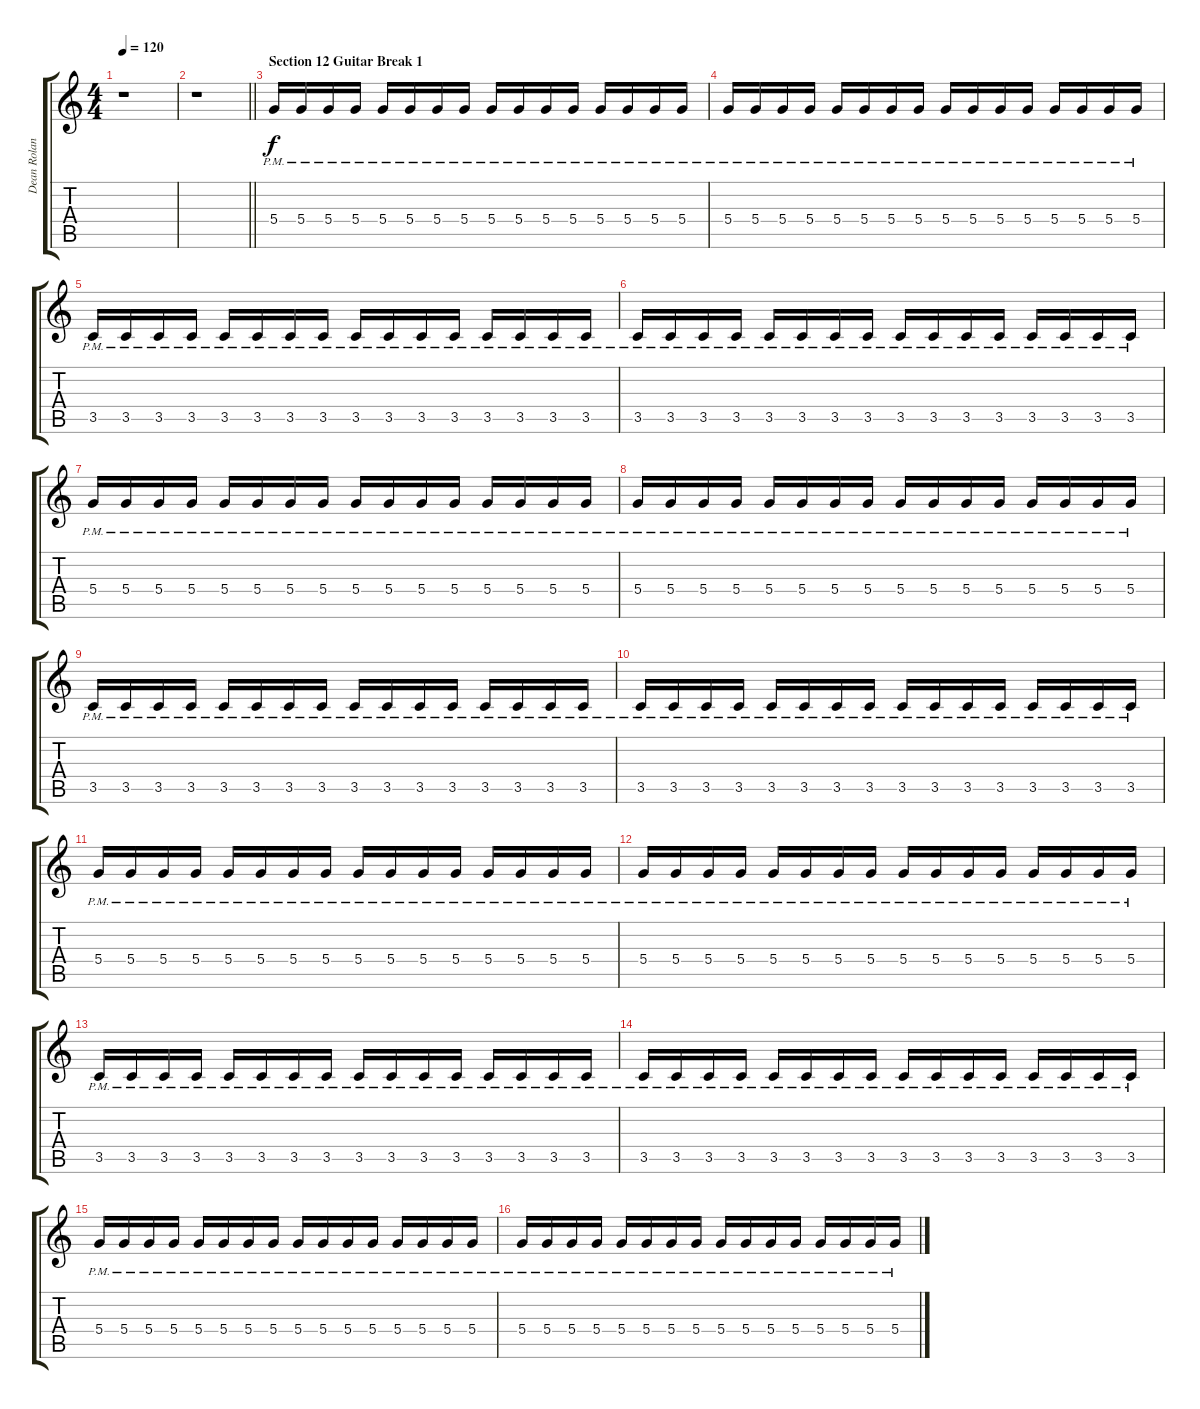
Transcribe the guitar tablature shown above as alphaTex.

\track ("Dean Roland" "Dean Rolan") {instrument distortionguitar}
\staff {score tabs}
\tuning (E4 B3 G3 D3 A2 E2) {hide}
\ts (4 4)
\tempo 120
\clef g2
\ks c
r.1{dy f} |
\barLineRight lightlight
r.1 |
\section ("" "Section 12 Guitar Break 1")
5.4{pm}.16{volume 10} 5.4{pm}.16 5.4{pm}.16 5.4{pm}.16 5.4{pm}.16 5.4{pm}.16 5.4{pm}.16 5.4{pm}.16 5.4{pm}.16 5.4{pm}.16 5.4{pm}.16 5.4{pm}.16 5.4{pm}.16 5.4{pm}.16 5.4{pm}.16 5.4{pm}.16 |
5.4{pm}.16 5.4{pm}.16 5.4{pm}.16 5.4{pm}.16 5.4{pm}.16 5.4{pm}.16 5.4{pm}.16 5.4{pm}.16 5.4{pm}.16 5.4{pm}.16 5.4{pm}.16 5.4{pm}.16 5.4{pm}.16 5.4{pm}.16 5.4{pm}.16 5.4{pm}.16 |
3.5{pm}.16 3.5{pm}.16 3.5{pm}.16 3.5{pm}.16 3.5{pm}.16 3.5{pm}.16 3.5{pm}.16 3.5{pm}.16 3.5{pm}.16 3.5{pm}.16 3.5{pm}.16 3.5{pm}.16 3.5{pm}.16 3.5{pm}.16 3.5{pm}.16 3.5{pm}.16 |
3.5{pm}.16 3.5{pm}.16 3.5{pm}.16 3.5{pm}.16 3.5{pm}.16 3.5{pm}.16 3.5{pm}.16 3.5{pm}.16 3.5{pm}.16 3.5{pm}.16 3.5{pm}.16 3.5{pm}.16 3.5{pm}.16 3.5{pm}.16 3.5{pm}.16 3.5{pm}.16 |
5.4{pm}.16 5.4{pm}.16 5.4{pm}.16 5.4{pm}.16 5.4{pm}.16 5.4{pm}.16 5.4{pm}.16 5.4{pm}.16 5.4{pm}.16 5.4{pm}.16 5.4{pm}.16 5.4{pm}.16 5.4{pm}.16 5.4{pm}.16 5.4{pm}.16 5.4{pm}.16 |
5.4{pm}.16 5.4{pm}.16 5.4{pm}.16 5.4{pm}.16 5.4{pm}.16 5.4{pm}.16 5.4{pm}.16 5.4{pm}.16 5.4{pm}.16 5.4{pm}.16 5.4{pm}.16 5.4{pm}.16 5.4{pm}.16 5.4{pm}.16 5.4{pm}.16 5.4{pm}.16 |
3.5{pm}.16 3.5{pm}.16 3.5{pm}.16 3.5{pm}.16 3.5{pm}.16 3.5{pm}.16 3.5{pm}.16 3.5{pm}.16 3.5{pm}.16 3.5{pm}.16 3.5{pm}.16 3.5{pm}.16 3.5{pm}.16 3.5{pm}.16 3.5{pm}.16 3.5{pm}.16 |
3.5{pm}.16 3.5{pm}.16 3.5{pm}.16 3.5{pm}.16 3.5{pm}.16 3.5{pm}.16 3.5{pm}.16 3.5{pm}.16 3.5{pm}.16 3.5{pm}.16 3.5{pm}.16 3.5{pm}.16 3.5{pm}.16 3.5{pm}.16 3.5{pm}.16 3.5{pm}.16 |
5.4{pm}.16 5.4{pm}.16 5.4{pm}.16 5.4{pm}.16 5.4{pm}.16 5.4{pm}.16 5.4{pm}.16 5.4{pm}.16 5.4{pm}.16 5.4{pm}.16 5.4{pm}.16 5.4{pm}.16 5.4{pm}.16 5.4{pm}.16 5.4{pm}.16 5.4{pm}.16 |
5.4{pm}.16 5.4{pm}.16 5.4{pm}.16 5.4{pm}.16 5.4{pm}.16 5.4{pm}.16 5.4{pm}.16 5.4{pm}.16 5.4{pm}.16 5.4{pm}.16 5.4{pm}.16 5.4{pm}.16 5.4{pm}.16 5.4{pm}.16 5.4{pm}.16 5.4{pm}.16 |
3.5{pm}.16 3.5{pm}.16 3.5{pm}.16 3.5{pm}.16 3.5{pm}.16 3.5{pm}.16 3.5{pm}.16 3.5{pm}.16 3.5{pm}.16 3.5{pm}.16 3.5{pm}.16 3.5{pm}.16 3.5{pm}.16 3.5{pm}.16 3.5{pm}.16 3.5{pm}.16 |
3.5{pm}.16 3.5{pm}.16 3.5{pm}.16 3.5{pm}.16 3.5{pm}.16 3.5{pm}.16 3.5{pm}.16 3.5{pm}.16 3.5{pm}.16 3.5{pm}.16 3.5{pm}.16 3.5{pm}.16 3.5{pm}.16 3.5{pm}.16 3.5{pm}.16 3.5{pm}.16 |
5.4{pm}.16 5.4{pm}.16 5.4{pm}.16 5.4{pm}.16 5.4{pm}.16 5.4{pm}.16 5.4{pm}.16 5.4{pm}.16 5.4{pm}.16 5.4{pm}.16 5.4{pm}.16 5.4{pm}.16 5.4{pm}.16 5.4{pm}.16 5.4{pm}.16 5.4{pm}.16 |
5.4{pm}.16 5.4{pm}.16 5.4{pm}.16 5.4{pm}.16 5.4{pm}.16 5.4{pm}.16 5.4{pm}.16 5.4{pm}.16 5.4{pm}.16 5.4{pm}.16 5.4{pm}.16 5.4{pm}.16 5.4{pm}.16 5.4{pm}.16 5.4{pm}.16 5.4{pm}.16
